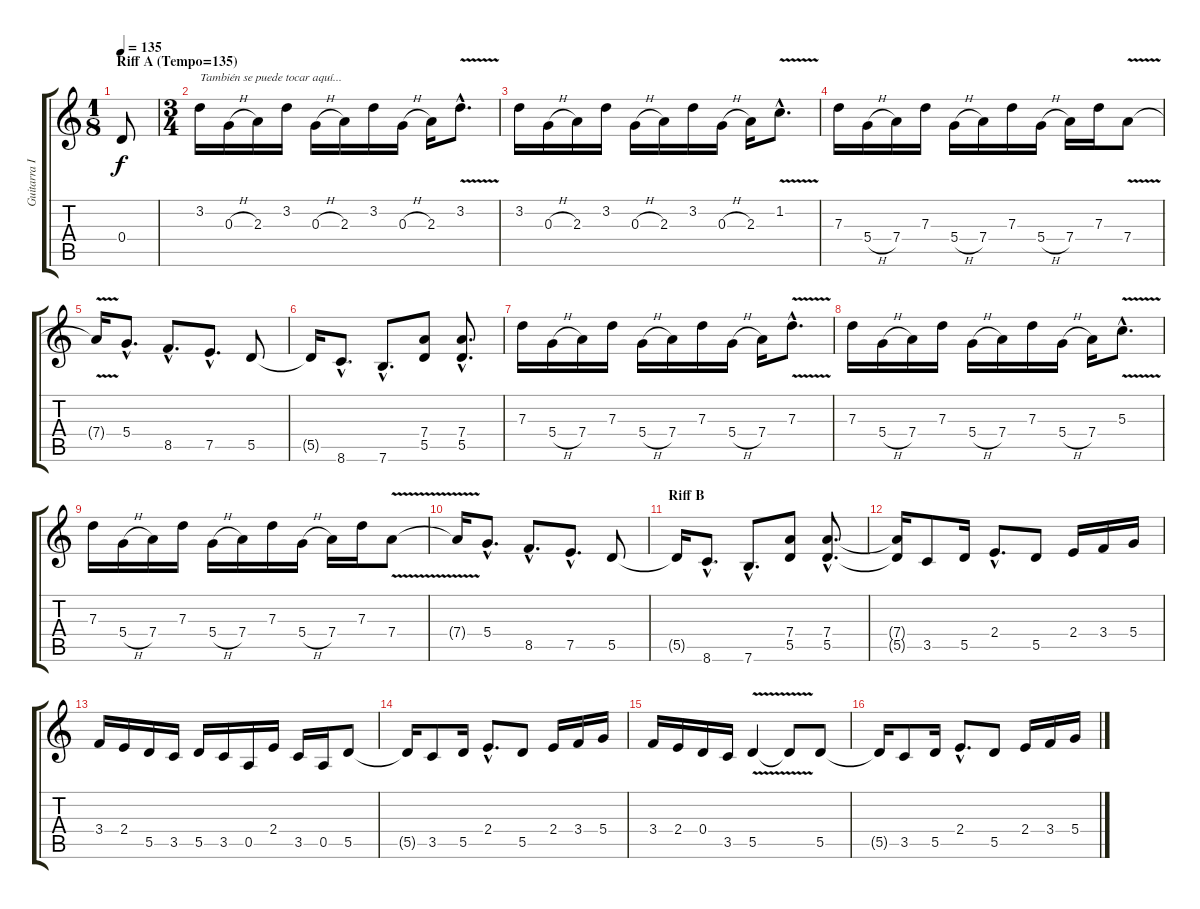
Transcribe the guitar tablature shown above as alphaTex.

\track ("Guitarra II" "Guitarra I") {instrument distortionguitar}
\staff {score tabs}
\tuning (E4 B3 G3 D3 A2 E2) {hide}
\ts (1 8)
\section ("" "Riff A (Tempo=135)")
\tempo 135
\clef g2
\ks c
0.4.8{dy f instrument distortionguitar} |
\ts (3 4)
3.2.16{txt "También se puede tocar aquí..."} 0.3{h}.16 2.3.16 3.2.16 0.3{h}.16 2.3.16 3.2.16 0.3{h}.16 2.3.16 3.2{v hac}.8{d} |
3.2.16 0.3{h}.16 2.3.16 3.2.16 0.3{h}.16 2.3.16 3.2.16 0.3{h}.16 2.3.16 1.2{v hac}.8{d} |
7.3.16 5.4{h}.16 7.4.16 7.3.16 5.4{h}.16 7.4.16 7.3.16 5.4{h}.16 7.4.16 7.3.16 7.4{v}.8 |
7.4{t}.16 5.4{hac}.8{d} 8.5{hac}.8{d} 7.5{hac}.8{d} 5.5.8 |
5.5{t}.16 8.6{hac}.8{d} 7.6{hac}.8{d} (7.4 5.5).8 (7.4{hac} 5.5{hac}).8{d} |
7.3.16 5.4{h}.16 7.4.16 7.3.16 5.4{h}.16 7.4.16 7.3.16 5.4{h}.16 7.4.16 7.3{v hac}.8{d} |
7.3.16 5.4{h}.16 7.4.16 7.3.16 5.4{h}.16 7.4.16 7.3.16 5.4{h}.16 7.4.16 5.3{v hac}.8{d} |
7.3.16 5.4{h}.16 7.4.16 7.3.16 5.4{h}.16 7.4.16 7.3.16 5.4{h}.16 7.4.16 7.3.16 7.4{v}.8 |
7.4{t}.16 5.4{hac}.8{d} 8.5{hac}.8{d} 7.5{hac}.8{d} 5.5.8 |
\section ("" "Riff B")
5.5{t}.16 8.6{hac}.8{d} 7.6{hac}.8{d} (7.4 5.5).8 (7.4{hac} 5.5{hac}).8{d} |
(7.4{t} 5.5{t}).16 3.5.8 5.5.16 2.4{hac}.8{d} 5.5.8 2.4.16 3.4.16 5.4.16 |
3.4.16 2.4.16 5.5.16 3.5.16 5.5.16 3.5.16 0.5.16 2.4.16 3.5.16 0.5.16 5.5.8 |
5.5{t}.16 3.5.8 5.5.16 2.4{hac}.8{d} 5.5.8 2.4.16 3.4.16 5.4.16 |
3.4.16 2.4.16 0.4.16 3.5.16 5.5{v}.4 5.5{t}.8 5.5.8 |
5.5{t}.16 3.5.8 5.5.16 2.4{hac}.8{d} 5.5.8 2.4.16 3.4.16 5.4.16
